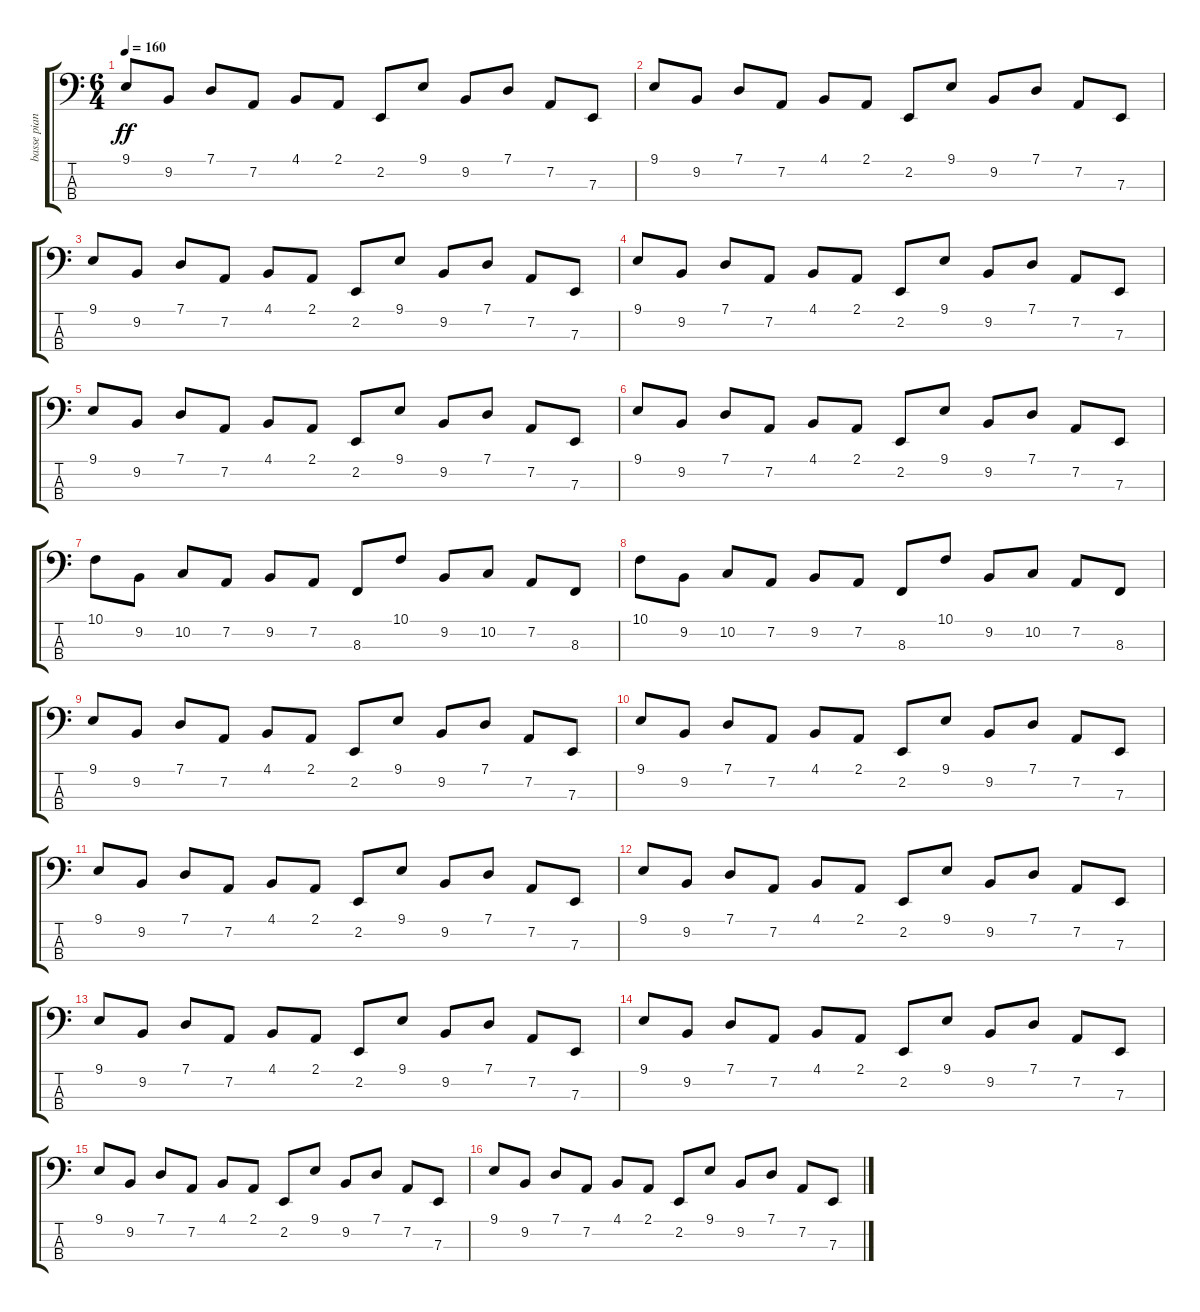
\track ("basse piano" "basse pian") {instrument acousticgrandpiano}
\staff {score tabs}
\tuning (G2 D2 A1 E1) {hide}
\ts (6 4)
\tempo 160
\clef f4
\ks c
9.1.8{dy ff instrument acousticgrandpiano} 9.2.8 7.1.8 7.2.8 4.1.8 2.1.8 2.2.8 9.1.8 9.2.8 7.1.8 7.2.8 7.3.8 |
9.1.8 9.2.8 7.1.8 7.2.8 4.1.8 2.1.8 2.2.8 9.1.8 9.2.8 7.1.8 7.2.8 7.3.8 |
9.1.8 9.2.8 7.1.8 7.2.8 4.1.8 2.1.8 2.2.8 9.1.8 9.2.8 7.1.8 7.2.8 7.3.8 |
9.1.8 9.2.8 7.1.8 7.2.8 4.1.8 2.1.8 2.2.8 9.1.8 9.2.8 7.1.8 7.2.8 7.3.8 |
9.1.8 9.2.8 7.1.8 7.2.8 4.1.8 2.1.8 2.2.8 9.1.8 9.2.8 7.1.8 7.2.8 7.3.8 |
9.1.8 9.2.8 7.1.8 7.2.8 4.1.8 2.1.8 2.2.8 9.1.8 9.2.8 7.1.8 7.2.8 7.3.8 |
10.1.8 9.2.8 10.2.8 7.2.8 9.2.8 7.2.8 8.3.8 10.1.8 9.2.8 10.2.8 7.2.8 8.3.8 |
10.1.8 9.2.8 10.2.8 7.2.8 9.2.8 7.2.8 8.3.8 10.1.8 9.2.8 10.2.8 7.2.8 8.3.8 |
9.1.8 9.2.8 7.1.8 7.2.8 4.1.8 2.1.8 2.2.8 9.1.8 9.2.8 7.1.8 7.2.8 7.3.8 |
9.1.8 9.2.8 7.1.8 7.2.8 4.1.8 2.1.8 2.2.8 9.1.8 9.2.8 7.1.8 7.2.8 7.3.8 |
9.1.8 9.2.8 7.1.8 7.2.8 4.1.8 2.1.8 2.2.8 9.1.8 9.2.8 7.1.8 7.2.8 7.3.8 |
9.1.8 9.2.8 7.1.8 7.2.8 4.1.8 2.1.8 2.2.8 9.1.8 9.2.8 7.1.8 7.2.8 7.3.8 |
9.1.8 9.2.8 7.1.8 7.2.8 4.1.8 2.1.8 2.2.8 9.1.8 9.2.8 7.1.8 7.2.8 7.3.8 |
9.1.8 9.2.8 7.1.8 7.2.8 4.1.8 2.1.8 2.2.8 9.1.8 9.2.8 7.1.8 7.2.8 7.3.8 |
9.1.8 9.2.8 7.1.8 7.2.8 4.1.8 2.1.8 2.2.8 9.1.8 9.2.8 7.1.8 7.2.8 7.3.8 |
9.1.8 9.2.8 7.1.8 7.2.8 4.1.8 2.1.8 2.2.8 9.1.8 9.2.8 7.1.8 7.2.8 7.3.8
